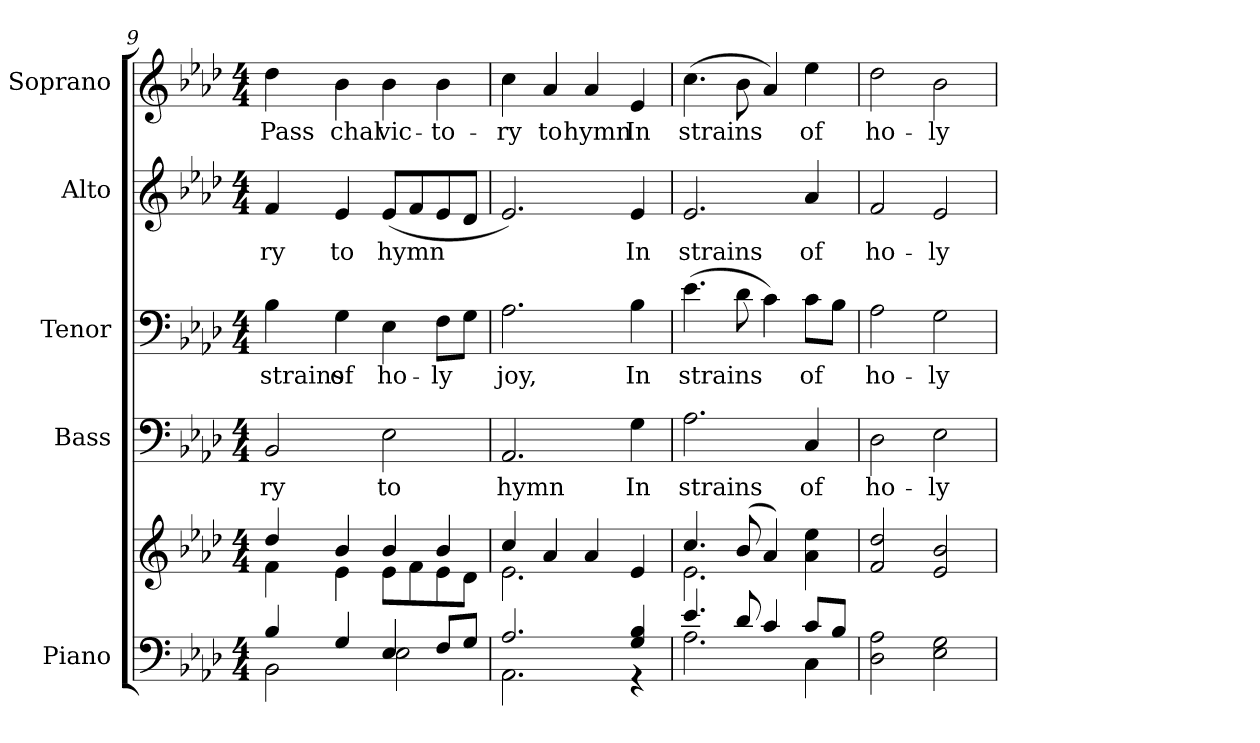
**kern	**kern	**kern	**text	**kern	**text	**kern	**text	**kern	**text
*part5	*part5	*part4	*part4	*part3	*part3	*part2	*part2	*part1	*part1
*staff6	*staff5	*staff4	*staff4	*staff3	*staff3	*staff2	*staff2	*staff1	*staff1
*I"Piano	*	*I"Bass	*	*I"Tenor	*	*I"Alto	*	*I"Soprano	*
*I'Pno.	*	*I'B.	*	*I'T.	*	*I'A.	*	*I'S.	*
*clefF4	*clefG2	*clefF4	*	*clefF4	*	*clefG2	*	*clefG2	*
*k[b-e-a-d-]	*k[b-e-a-d-]	*k[b-e-a-d-]	*	*k[b-e-a-d-]	*	*k[b-e-a-d-]	*	*k[b-e-a-d-]	*
*f:	*f:	*f:	*	*f:	*	*f:	*	*f:	*
*M4/4	*M4/4	*M4/4	*	*M4/4	*	*M4/4	*	*M4/4	*
=9	=9	=9	=9	=9	=9	=9	=9	=9	=9
*^	*^	*	*	*	*	*	*	*	*
!	!	!	!	!	!LO:LY:b:color=#000000	!	!	!	!	!	!
!	!	!	!	!	!	!	!LO:LY:b:color=#000000	!	!	!	!
!	!	!	!	!	!	!	!	!	!LO:LY:b:color=#000000	!	!
!	!	!	!	!	!	!	!	!	!	!	!LO:LY:b:color=#000000
4B-i/	2BB-i\	4dd-i/	4fi\	2BB-i/	-ry	4B-i\	strains	4fi/	-ry	4dd-i\	Pass
!	!	!	!	!	!	!	!LO:LY:b:color=#000000	!	!	!	!
!	!	!	!	!	!	!	!	!	!LO:LY:b:color=#000000	!	!
!	!	!	!	!	!	!	!	!	!	!	!LO:LY:b:color=#000000
4Gi/	.	4b-i/	4e-i\	.	.	4Gi\	of	4e-i/	to	4b-i\	chal
!	!	!	!	!	!LO:LY:b:color=#000000	!	!	!	!	!	!
!	!	!	!	!	!	!	!LO:LY:b:color=#000000	!	!	!	!
!	!	!	!	!	!	!	!	!	!LO:LY:b:color=#000000	!	!
!	!	!	!	!	!	!	!	!	!	!	!LO:LY:b:color=#000000
4E-i/	2E-i\	4b-i/	8e-i\L	2E-i\	to	4E-i\	ho-	(8e-i/L	hymn	4b-i\	vic-
.	.	.	8fi\	.	.	.	.	8fi/	.	.	.
!	!	!	!	!	!	!	!LO:LY:b:color=#000000	!	!	!	!
!	!	!	!	!	!	!	!	!	!	!	!LO:LY:b:color=#000000
8Fi/L	.	4b-i/	8e-i\	.	.	8Fi\L	-ly	8e-i/	.	4b-i\	-to-
8Gi/J	.	.	8d-i\J	.	.	8Gi\J	.	8d-i/J	.	.	.
=10	=10	=10	=10	=10	=10	=10	=10	=10	=10	=10	=10
!	!	!	!	!	!LO:LY:b:color=#000000	!	!	!	!	!	!
!	!	!	!	!	!	!	!LO:LY:b:color=#000000	!	!	!	!
!	!	!	!	!	!	!	!	!	!	!	!LO:LY:b:color=#000000
2.A-i/	2.AA-i\	4cci/	2.e-i\	2.AA-i/	hymn	2.A-i\	joy,	2.e-i/)	.	4cci\	-ry
!	!	!	!	!	!	!	!	!	!	!	!LO:LY:b:color=#000000
.	.	4a-i/	.	.	.	.	.	.	.	4a-i/	to
!	!	!	!	!	!	!	!	!	!	!	!LO:LY:b:color=#000000
.	.	4a-i/	.	.	.	.	.	.	.	4a-i/	hymn
!	!	!	!	!	!LO:LY:b:color=#000000	!	!	!	!	!	!
!	!	!	!	!	!	!	!LO:LY:b:color=#000000	!	!	!	!
!	!	!	!	!	!	!	!	!	!LO:LY:b:color=#000000	!	!
!	!	!	!	!	!	!	!	!	!	!	!LO:LY:b:color=#000000
4Gi/ 4B-i	4r	4e-i/	4ryy	4Gi\	In	4B-i\	In	4e-i/	In	4e-i/	In
=11	=11	=11	=11	=11	=11	=11	=11	=11	=11	=11	=11
!	!	!	!	!	!LO:LY:b:color=#000000	!	!	!	!	!	!
!	!	!	!	!	!	!	!LO:LY:b:color=#000000	!	!	!	!
!	!	!	!	!	!	!	!	!	!LO:LY:b:color=#000000	!	!
!	!	!	!	!	!	!	!	!	!	!	!LO:LY:b:color=#000000
4.e-i/	2.A-i\	4.cci/	2.e-i\	2.A-i\	strains	(4.e-i\	strains	2.e-i/	strains	(4.cci\	strains
8d-i/	.	(8b-i/	.	.	.	8d-i\	.	.	.	8b-i\	.
4ci/	.	4a-i/)	.	.	.	4ci\)	.	.	.	4a-i/)	.
!	!	!	!	!	!LO:LY:b:color=#000000	!	!	!	!	!	!
!	!	!	!	!	!	!	!LO:LY:b:color=#000000	!	!	!	!
!	!	!	!	!	!	!	!	!	!LO:LY:b:color=#000000	!	!
!	!	!	!	!	!	!	!	!	!	!	!LO:LY:b:color=#000000
8ci/L	4Ci\	4a-i\ 4ee-i	4ryy	4Ci/	of	8ci\L	of	4a-i/	of	4ee-i\	of
8B-i/J	.	.	.	.	.	8B-i\J	.	.	.	.	.
*v	*v	*	*	*	*	*	*	*	*	*	*
*	*v	*v	*	*	*	*	*	*	*	*
=12	=12	=12	=12	=12	=12	=12	=12	=12	=12
!	!	!	!LO:LY:b:color=#000000	!	!	!	!	!	!
!	!	!	!	!	!LO:LY:b:color=#000000	!	!	!	!
!	!	!	!	!	!	!	!LO:LY:b:color=#000000	!	!
!	!	!	!	!	!	!	!	!	!LO:LY:b:color=#000000
2D-i\ 2A-i	2fi/ 2dd-i	2D-i\	ho-	2A-i\	ho-	2fi/	ho-	2dd-i\	ho-
!	!	!	!LO:LY:b:color=#000000	!	!	!	!	!	!
!	!	!	!	!	!LO:LY:b:color=#000000	!	!	!	!
!	!	!	!	!	!	!	!LO:LY:b:color=#000000	!	!
!	!	!	!	!	!	!	!	!	!LO:LY:b:color=#000000
2E-i\ 2Gi	2e-i/ 2b-i	2E-i\	-ly	2Gi\	-ly	2e-i/	-ly	2b-i\	-ly
=	=	=	=	=	=	=	=	=	=
*-	*-	*-	*-	*-	*-	*-	*-	*-	*-
